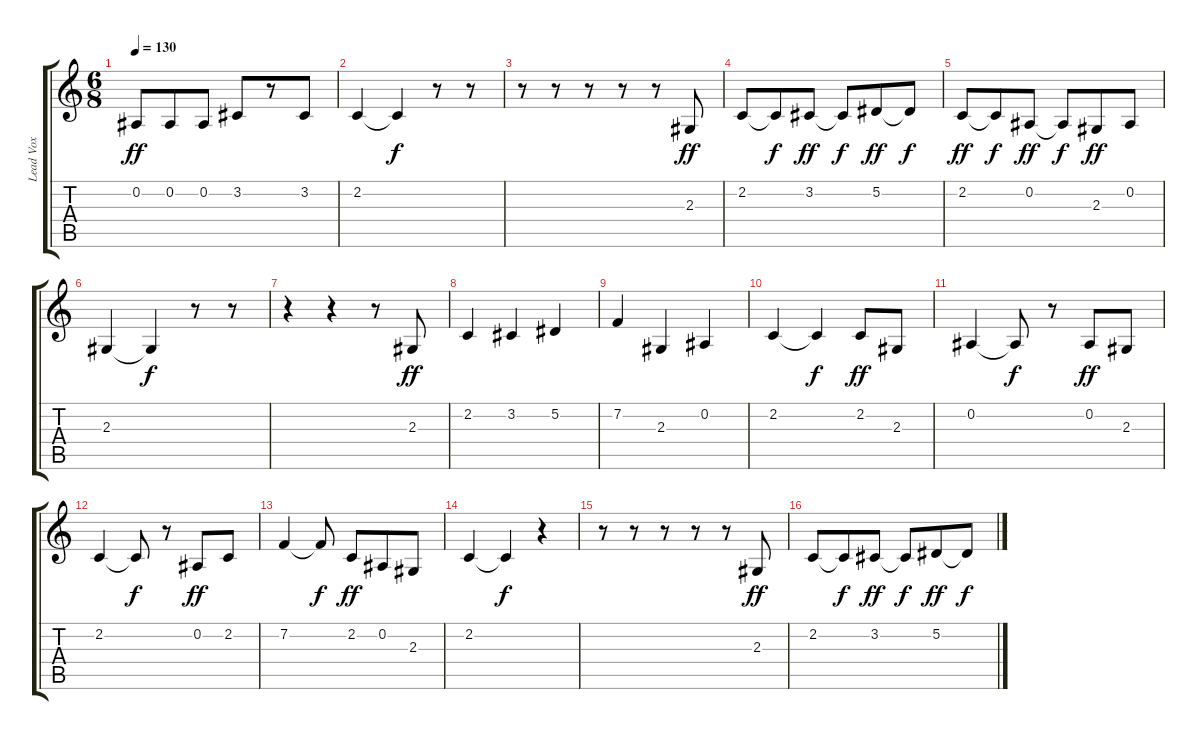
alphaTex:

\track ("Lead Vox" "Lead Vox") {instrument tenorsax}
\staff {score tabs}
\tuning (Eb4 Bb3 Gb3 Db3 Ab2 Eb2) {hide}
\ts (6 8)
\tempo 130
\clef g2
\ks c
0.2.8{dy ff} 0.2.8 0.2.8 3.2.8 r.8 3.2.8 |
2.2.4 2.2{t}.4{dy f} r.8 r.8 |
r.8 r.8 r.8 r.8 r.8 2.3.8{dy ff} |
2.2.8 2.2{t}.8{dy f} 3.2.8{dy ff} 3.2{t}.8{dy f} 5.2.8{dy ff} 5.2{t}.8{dy f} |
2.2.8{dy ff} 2.2{t}.8{dy f} 0.2.8{dy ff} 0.2{t}.8{dy f} 2.3.8{dy ff} 0.2.8 |
2.3.4 2.3{t}.4{dy f} r.8 r.8 |
r.4 r.4 r.8 2.3.8{dy ff} |
2.2.4 3.2.4 5.2.4 |
7.2.4 2.3.4 0.2.4 |
2.2.4 2.2{t}.4{dy f} 2.2.8{dy ff} 2.3.8 |
0.2.4 0.2{t}.8{dy f} r.8 0.2.8{dy ff} 2.3.8 |
2.2.4 2.2{t}.8{dy f} r.8 0.2.8{dy ff} 2.2.8 |
7.2.4 7.2{t}.8{dy f} 2.2.8{dy ff} 0.2.8 2.3.8 |
2.2.4 2.2{t}.4{dy f} r.4 |
r.8 r.8 r.8 r.8 r.8 2.3.8{dy ff} |
2.2.8 2.2{t}.8{dy f} 3.2.8{dy ff} 3.2{t}.8{dy f} 5.2.8{dy ff} 5.2{t}.8{dy f}
